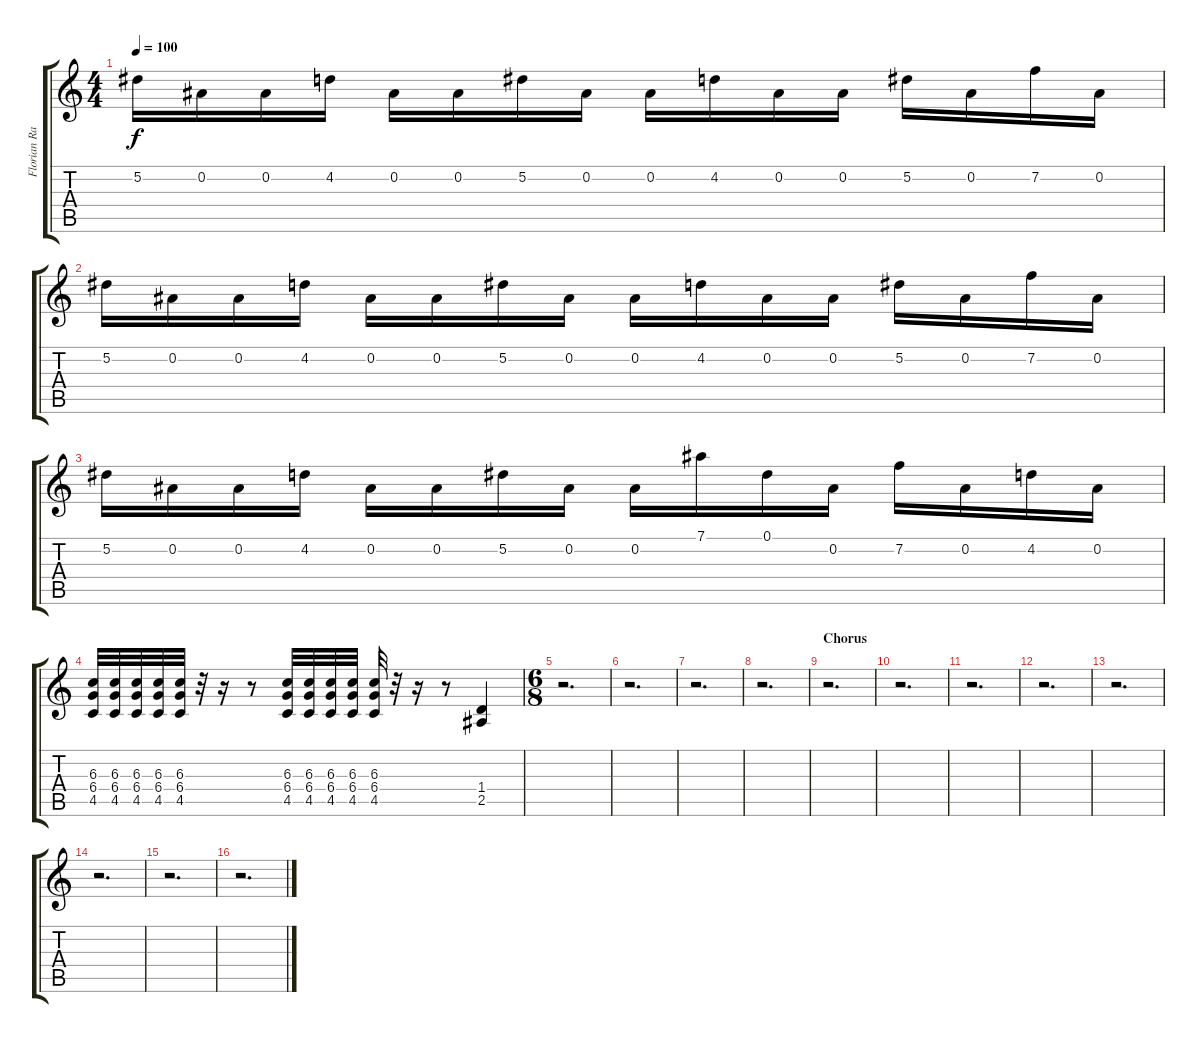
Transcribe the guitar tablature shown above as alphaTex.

\track ("Florian Raatz" "Florian Ra") {instrument distortionguitar}
\staff {score tabs}
\tuning (Eb4 Bb3 Gb3 Db3 Ab2 Eb2) {hide}
\ts (4 4)
\tempo 100
\clef g2
\ks c
5.2.16{dy f} 0.2.16 0.2.16 4.2.16 0.2.16 0.2.16 5.2.16 0.2.16 0.2.16 4.2.16 0.2.16 0.2.16 5.2.16 0.2.16 7.2.16 0.2.16 |
5.2.16 0.2.16 0.2.16 4.2.16 0.2.16 0.2.16 5.2.16 0.2.16 0.2.16 4.2.16 0.2.16 0.2.16 5.2.16 0.2.16 7.2.16 0.2.16 |
5.2.16 0.2.16 0.2.16 4.2.16 0.2.16 0.2.16 5.2.16 0.2.16 0.2.16 7.1.16 0.1.16 0.2.16 7.2.16 0.2.16 4.2.16 0.2.16 |
(6.3 6.4 4.5).32 (6.3 6.4 4.5).32 (6.3 6.4 4.5).32 (6.3 6.4 4.5).32 (6.3 6.4 4.5).32 r.32 r.16 r.8 (6.3 6.4 4.5).32 (6.3 6.4 4.5).32 (6.3 6.4 4.5).32 (6.3 6.4 4.5).32 (6.3 6.4 4.5).32 r.32 r.16 r.8 (1.4 2.5).4 |
\ts (6 8)
r.2{d} |
r.2{d} |
r.2{d} |
r.2{d} |
\section ("" "Chorus")
r.2{d} |
r.2{d} |
r.2{d} |
r.2{d} |
r.2{d} |
r.2{d} |
r.2{d} |
r.2{d}
